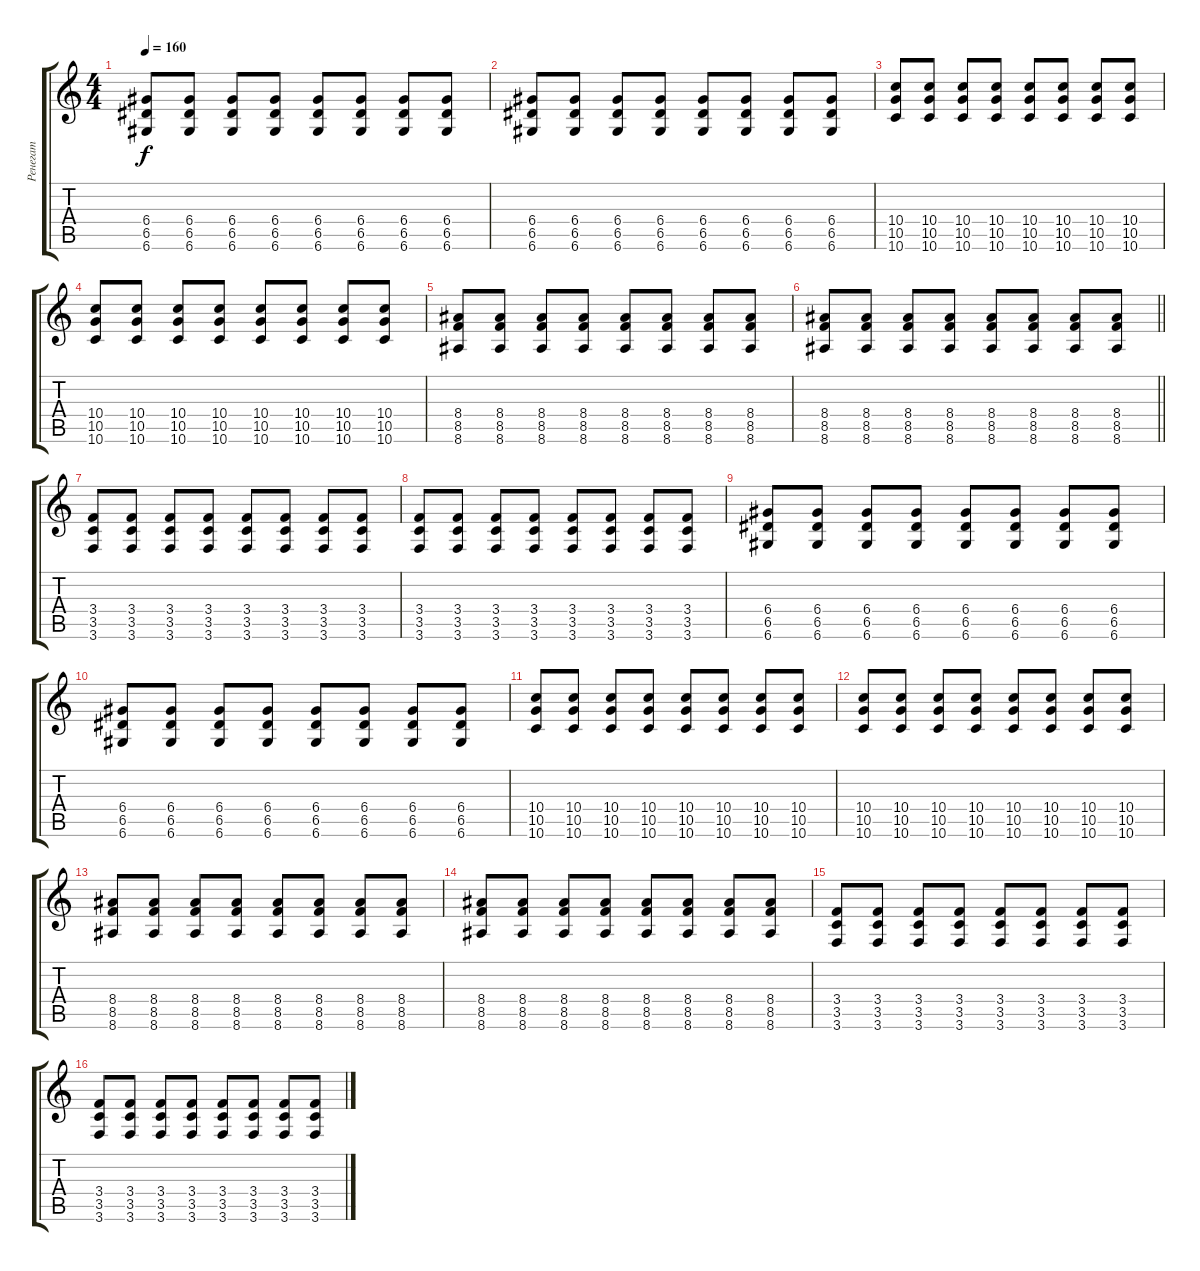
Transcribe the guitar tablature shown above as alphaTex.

\track ("Ренегат" "Ренегат") {instrument distortionguitar}
\staff {score tabs}
\tuning (E4 B3 G3 D3 A2 D2) {hide}
\ts (4 4)
\tempo 160
\clef g2
\ks c
(6.4 6.5 6.6).8{dy f} (6.4 6.5 6.6).8 (6.4 6.5 6.6).8 (6.4 6.5 6.6).8 (6.4 6.5 6.6).8 (6.4 6.5 6.6).8 (6.4 6.5 6.6).8 (6.4 6.5 6.6).8 |
(6.4 6.5 6.6).8 (6.4 6.5 6.6).8 (6.4 6.5 6.6).8 (6.4 6.5 6.6).8 (6.4 6.5 6.6).8 (6.4 6.5 6.6).8 (6.4 6.5 6.6).8 (6.4 6.5 6.6).8 |
(10.4 10.5 10.6).8 (10.4 10.5 10.6).8 (10.4 10.5 10.6).8 (10.4 10.5 10.6).8 (10.4 10.5 10.6).8 (10.4 10.5 10.6).8 (10.4 10.5 10.6).8 (10.4 10.5 10.6).8 |
(10.4 10.5 10.6).8 (10.4 10.5 10.6).8 (10.4 10.5 10.6).8 (10.4 10.5 10.6).8 (10.4 10.5 10.6).8 (10.4 10.5 10.6).8 (10.4 10.5 10.6).8 (10.4 10.5 10.6).8 |
(8.4 8.5 8.6).8 (8.4 8.5 8.6).8 (8.4 8.5 8.6).8 (8.4 8.5 8.6).8 (8.4 8.5 8.6).8 (8.4 8.5 8.6).8 (8.4 8.5 8.6).8 (8.4 8.5 8.6).8 |
\barLineRight lightlight
(8.4 8.5 8.6).8 (8.4 8.5 8.6).8 (8.4 8.5 8.6).8 (8.4 8.5 8.6).8 (8.4 8.5 8.6).8 (8.4 8.5 8.6).8 (8.4 8.5 8.6).8 (8.4 8.5 8.6).8 |
(3.4 3.5 3.6).8 (3.4 3.5 3.6).8 (3.4 3.5 3.6).8 (3.4 3.5 3.6).8 (3.4 3.5 3.6).8 (3.4 3.5 3.6).8 (3.4 3.5 3.6).8 (3.4 3.5 3.6).8 |
(3.4 3.5 3.6).8 (3.4 3.5 3.6).8 (3.4 3.5 3.6).8 (3.4 3.5 3.6).8 (3.4 3.5 3.6).8 (3.4 3.5 3.6).8 (3.4 3.5 3.6).8 (3.4 3.5 3.6).8 |
(6.4 6.5 6.6).8 (6.4 6.5 6.6).8 (6.4 6.5 6.6).8 (6.4 6.5 6.6).8 (6.4 6.5 6.6).8 (6.4 6.5 6.6).8 (6.4 6.5 6.6).8 (6.4 6.5 6.6).8 |
(6.4 6.5 6.6).8 (6.4 6.5 6.6).8 (6.4 6.5 6.6).8 (6.4 6.5 6.6).8 (6.4 6.5 6.6).8 (6.4 6.5 6.6).8 (6.4 6.5 6.6).8 (6.4 6.5 6.6).8 |
(10.4 10.5 10.6).8 (10.4 10.5 10.6).8 (10.4 10.5 10.6).8 (10.4 10.5 10.6).8 (10.4 10.5 10.6).8 (10.4 10.5 10.6).8 (10.4 10.5 10.6).8 (10.4 10.5 10.6).8 |
(10.4 10.5 10.6).8 (10.4 10.5 10.6).8 (10.4 10.5 10.6).8 (10.4 10.5 10.6).8 (10.4 10.5 10.6).8 (10.4 10.5 10.6).8 (10.4 10.5 10.6).8 (10.4 10.5 10.6).8 |
(8.4 8.5 8.6).8 (8.4 8.5 8.6).8 (8.4 8.5 8.6).8 (8.4 8.5 8.6).8 (8.4 8.5 8.6).8 (8.4 8.5 8.6).8 (8.4 8.5 8.6).8 (8.4 8.5 8.6).8 |
(8.4 8.5 8.6).8 (8.4 8.5 8.6).8 (8.4 8.5 8.6).8 (8.4 8.5 8.6).8 (8.4 8.5 8.6).8 (8.4 8.5 8.6).8 (8.4 8.5 8.6).8 (8.4 8.5 8.6).8 |
(3.4 3.5 3.6).8 (3.4 3.5 3.6).8 (3.4 3.5 3.6).8 (3.4 3.5 3.6).8 (3.4 3.5 3.6).8 (3.4 3.5 3.6).8 (3.4 3.5 3.6).8 (3.4 3.5 3.6).8 |
(3.4 3.5 3.6).8 (3.4 3.5 3.6).8 (3.4 3.5 3.6).8 (3.4 3.5 3.6).8 (3.4 3.5 3.6).8 (3.4 3.5 3.6).8 (3.4 3.5 3.6).8 (3.4 3.5 3.6).8
